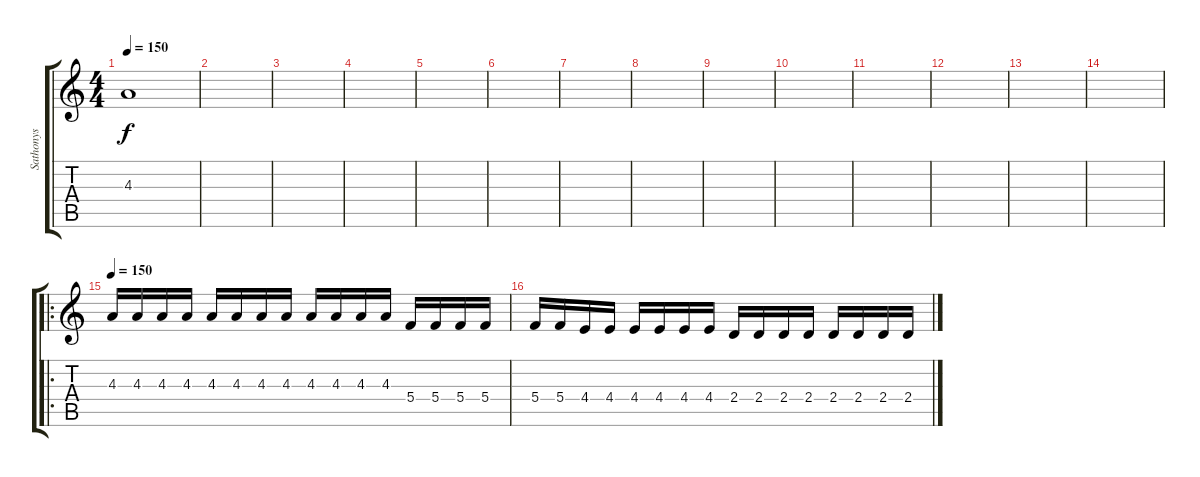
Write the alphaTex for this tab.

\track ("Sathonys" "Sathonys") {instrument distortionguitar}
\staff {score tabs}
\tuning (D4 A3 F3 C3 G2 D2) {hide}
\ts (4 4)
\tempo 150
\clef g2
\ks c
4.3{t}.1{dy f} |
|
|
|
|
|
|
|
|
|
|
|
|
|
\ro
\tempo 150
4.3.16{volume 16 instrument distortionguitar} 4.3.16 4.3.16 4.3.16 4.3.16 4.3.16 4.3.16 4.3.16 4.3.16 4.3.16 4.3.16 4.3.16 5.4.16 5.4.16 5.4.16 5.4.16 |
5.4.16 5.4.16 4.4.16 4.4.16 4.4.16 4.4.16 4.4.16 4.4.16 2.4.16 2.4.16 2.4.16 2.4.16 2.4.16 2.4.16 2.4.16 2.4.16
